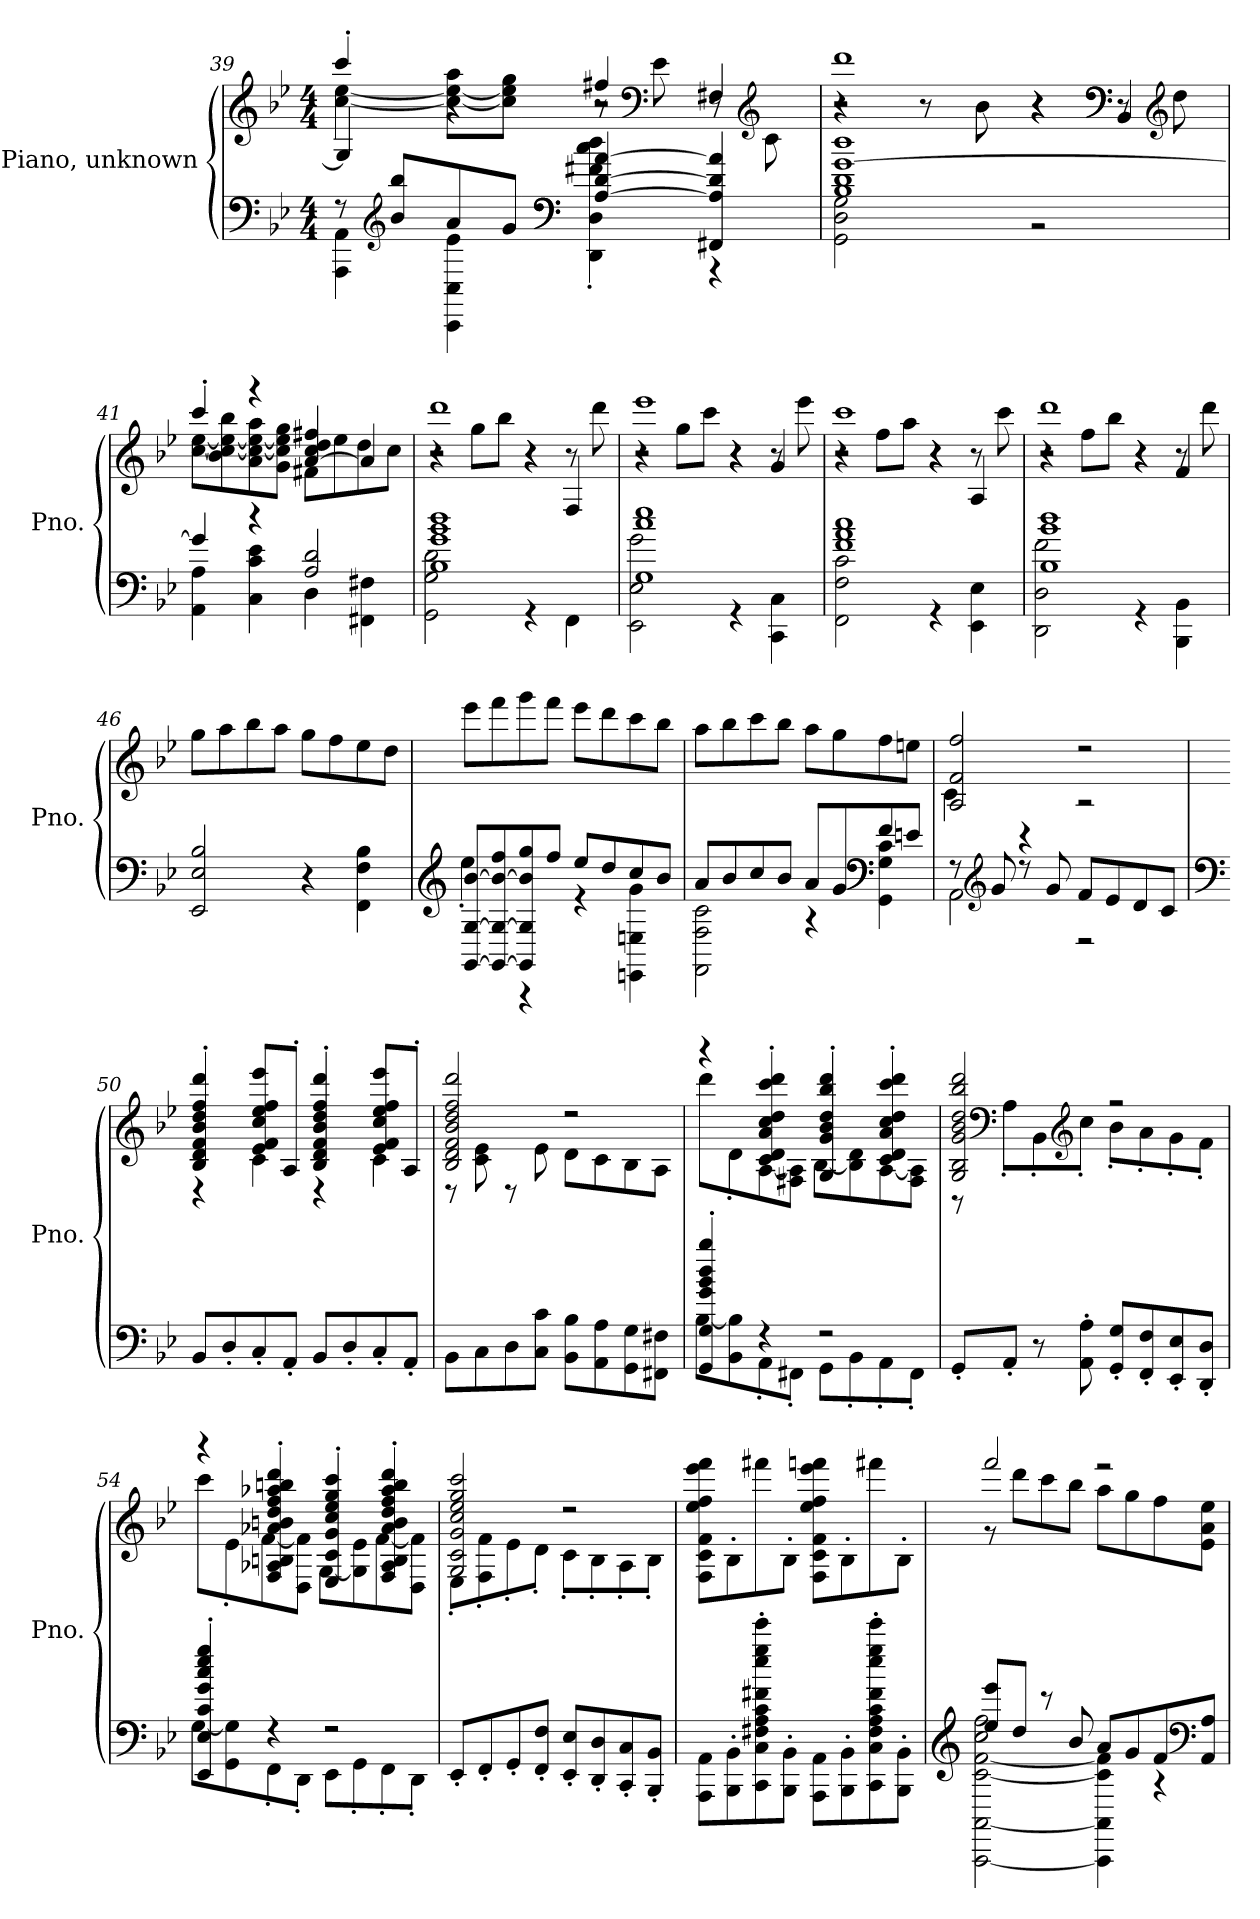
**kern	**kern
*part1	*part1
*staff2	*staff1
*I"Piano, unknown	*
*I'Pno.	*
*clefF4	*clefG2
*k[b-e-]	*k[b-e-]
*M4/4	*M4/4
=39	=39
*^	*^
*	*	*	*^
8r	4AAA\ 4AA\	4ccc'/	[4cc\ [4ee-\	4G/]
*clefG2	*	*	*	*
8b-/ 8bb-/L	.	.	.	.
8a/	4CC\ 4C\ 4e-\	4r	8cc\_ 8ee-\_ 8aa\L	4r
8g/J	.	.	8cc\] 8ee-\] 8gg\J	.
*clefF4	*	*	*	*
[4A/ [4d/ [4a/	4DD\' 4D\' 4f#X\' 4cc\' 4dd\'	4ff#X/	8r	2r
*	*	*clefF4	*	*
.	.	.	8e-\	.
4FF#X/ 4A/] 4d/] 4a/]	4r	4F#X/	8r	.
*	*	*clefG2	*	*
.	.	.	8c\	.
!!LO:LB:g=z	!!	!!
=40	=40	=40	=40	=40
1B- 1d [1g 1dd	2GG\ 2D\ 2G\	1ddd	4r	2r
.	.	.	8r	.
.	.	.	8b-\	.
.	2r	.	4r	4r
*	*	*clefF4	*	*
.	.	.	8r	4BB-/
*	*	*clefG2	*	*
.	.	.	8dd\	.
*	*	*	*v	*v
=41	=41	=41	=41
4g/]	4AA\ 4A\	4ccc'/	[8cc\ [8ee-\L
.	.	.	8b-\ 8cc\_ 8ee-\_ 8bb-\
4r	4C\ 4c\ 4e-\	4r	8a\ 8cc\_ 8ee-\_ 8aa\
.	.	.	8g\ 8cc\] 8ee-\] 8gg\J
2A/ 2d/	4D\	[4a/ 4cc/ 4dd/ 4ff#X/	8f#X\L
.	.	.	8ee-\
.	4FF#X\ 4F#X\	4a/]	8dd\
.	.	.	8cc\J
=42	=42	=42	=42
*	*	*	*^
1B- 1g 1b- 1dd	2GG\ 2G\ 2d\	1ddd	4r	2r
.	.	.	8gg\L	.
.	.	.	8bb-\J	.
.	4r	.	4r	4r
.	4FF\	.	8r	4F/
.	.	.	8ddd\	.
=43	=43	=43	=43	=43
1G 1cc 1ee-	2EE-\ 2E-\ 2g\	1eee-	4r	2r
.	.	.	8gg\L	.
.	.	.	8ccc\J	.
.	4r	.	4r	4r
.	4CC\ 4C\	.	8r	4g/
.	.	.	8eee-\	.
=44	=44	=44	=44	=44
1f 1a 1cc	2FF\ 2F\ 2c\	1ccc	4r	2r
.	.	.	8ff\L	.
.	.	.	8aa\J	.
.	4r	.	4r	4r
.	4EE-\ 4E-\	.	8r	4A/
.	.	.	8ccc\	.
!!LO:LB:g=z	!!	!!
=45	=45	=45	=45	=45
1B- 1b- 1dd	2DD\ 2D\ 2f\	1ddd	4r	2r
.	.	.	8ff\L	.
.	.	.	8bb-\J	.
.	4r	.	4r	4r
.	4BBB-\ 4BB-\	.	8r	4f/
.	.	.	8ddd\	.
*v	*v	*	*	*
*	*v	*v	*v
=46	=46
2EE-/ 2E-/ 2B-/	8gg\L
.	8aa\
.	8bb-\
.	8aa\J
4r	8gg\L
.	8ff\
4FF\ 4F\ 4B-\	8ee-\
.	8dd\J
=47	=47
*clefG2	*
*^	*
[8GG/ [8G/ [8b-/L	4ee-'\	8eee-\L
8GG/_ 8G/_ 8b-/_ 8ff/	.	8fff\
8GG/] 8G/] 8b-/] 8gg/	4r	8ggg\
8ff/J	.	8fff\J
8ee-/L	4r	8eee-\L
8dd/	.	8ddd\
8cc/	4EEn\ 4En\ 4g\	8ccc\
8b-/J	.	8bb-\J
=48	=48	=48
8a/L	2FF\ 2F\ 2c\	8aa\L
8b-/	.	8bb-\
8cc/	.	8ccc\
8b-/J	.	8bb-\J
8a/L	4r	8aa\L
8g/	.	8gg\
*clefF4	*	*
8f/	4GG\ 4G\ 4c\	8ff\
8en/J	.	8een\J
!!LO:LB:g=z
=49	=49	=49
*	*	*^
8r	2AA\	2A/ 2f/ 2ff/	4c\
*clefG2	*	*	*
8g/	.	.	.
8r	.	.	4r
8g/	.	.	.
8f/L	2r	2r	2r
8e-/	.	.	.
8d/	.	.	.
8c/J	.	.	.
*v	*v	*	*
=50	=50	=50
*clefF4	*	*
8BB-/L	4B-/' 4d/' 4f/' 4b-/' 4dd/' 4ff/' 4ddd/'	4r
8D'/	.	.
8C'/	8e-/ 8f/ 8cc/ 8ee-/ 8ff/ 8eee-/L	4c\
8AA'/J	8A'/J	.
8BB-/L	4B-/' 4d/' 4f/' 4b-/' 4dd/' 4ff/' 4ddd/'	4r
8D'/	.	.
8C'/	8e-/ 8f/ 8cc/ 8ee-/ 8ff/ 8eee-/L	4c\
8AA'/J	8A'/J	.
=51	=51	=51
8BB-\L	2B-/ 2d/ 2f/ 2b-/ 2dd/ 2ff/ 2ddd/	8r
8C\	.	8c\ 8e-\
8D\	.	8r
8C\ 8c\J	.	8e-\
8BB-\ 8B-\L	2r	8d\L
8AA\ 8A\	.	8c\
8GG\ 8G\	.	8B-\
8FF#X\ 8F#X\J	.	8A\J
!!LO:LB:g=z	!!
=52	=52	=52
*^	*	*
4GG/' 4G/' 4g/' 4b-/' 4dd/' 4bb-/'	[8B-\L	4r	8ddd\L
.	8BB-\ 8B-\]	.	8d'\
4r	8AA'\	4c/' 4d/' 4a/' 4cc/' 4dd/' 4ccc/' 4ddd/'	[8A\
.	8FF#X'\J	.	8F#X\ 8A\]J
2r	8GG\L	4G/' 4g/' 4b-/' 4dd/' 4bb-/' 4ddd/'	[8B-\L
.	8BB-'\	.	8B-\] 8d\
.	8AA'\	4c/' 4d/' 4a/' 4cc/' 4dd/' 4ccc/' 4ddd/'	[8A\
.	8FF#'\J	.	8F#\ 8A\]J
*v	*v	*	*
=53	=53	=53
8GG'/L	2G/ 2B-/ 2g/ 2b-/ 2dd/ 2bb-/ 2ddd/	8r
*	*clefF4	*
8AA'/J	.	8A'\L
8r	.	8BB-'\
*	*clefG2	*
8AA\' 8A\'	.	8cc'\J
8GG/' 8G/'L	2r	8b-'\L
8FF/' 8F/'	.	8a'\
8EE-/' 8E-/'	.	8g'\
8DD/' 8D/'J	.	8f'\J
=54	=54	=54
*^	*	*
4EE-/' 4E-/' 4c/' 4g/' 4cc/' 4ee-/' 4gg/'	[8G\L	4r	8ccc\L
.	8GG\ 8G\]	.	8e-'\
4r	8FF'\	4F/' 4A-X/' 4Bn/' 4a-X/' 4bn/' 4dd/' 4ff/' 4aa-X/' 4bbn/' 4ddd/'	[8f\
.	8DD'\J	.	8D\ 8f\]J
2r	8EE-\L	4E-/' 4c/' 4g/' 4cc/' 4ee-/' 4gg/' 4ccc/'	[8G\L
.	8GG'\	.	8G\] 8e-\
.	8FF'\	4F/' 4A-/' 4B/' 4a-/' 4b/' 4dd/' 4ff/' 4aa-/' 4bb/' 4ddd/'	[8f\
.	8DD'\J	.	8D\ 8f\]J
*v	*v	*	*
!!LO:PB:g=z	!!
=55	=55	=55
8EE-'/L	2G/ 2c/ 2g/ 2cc/ 2ee-/ 2gg/ 2ccc/	8E-'\L
8FF'/	.	8F\' 8f\'
8GG'/	.	8e-'\
8FF/' 8F/'J	.	8d'\J
8EE-/' 8E-/'L	2r	8c'\L
8DD/' 8D/'	.	8B-'\
8CC/' 8C/'	.	8A'\
8BBB-/' 8BB-/'J	.	8B-'\J
*	*v	*v
=56	=56
8AAA\ 8AA\L	8F\ 8c\ 8f\ 8ee-\ 8ff\ 8eee-\ 8fff\L
8BBB-\' 8BB-\'	8B-'\
8CC\' 8C\' 8F#X\' 8A\' 8c\' 8f#X\' 8ee-\' 8gg\' 8eee-\'	8fff#X\
8BBB-\' 8BB-\'J	8B-'\J
8AAA\ 8AA\L	8F\ 8c\ 8f\ 8ee-\ 8ff\ 8eee-\ 8fffn\L
8BBB-\' 8BB-\'	8B-'\
8CC\' 8C\' 8F#\' 8A\' 8c\' 8f#\' 8ee-\' 8gg\' 8eee-\'	8fff#X\
8BBB-\' 8BB-\'J	8B-'\J
=57	=57
*clefG2	*
*^	*^
8ee-/ 8eee-/L	[2AAA\ [2AA\ [2c\ [2f\ 2cc\ 2ff\	2fff/	8r
8dd/J	.	.	8ddd\L
8r	.	.	8ccc\
8b-/	.	.	8bb-\J
8a/L	4AAA\] 4AA\] 4c\] 4f\]	2r	8aa\L
8g/	.	.	8gg\
8f/	4r	.	8ff\
*clefF4	*	*	*
8AA/ 8A/J	.	.	8e-\ 8a\ 8ee-\J
*v	*v	*	*
*	*v	*v
=	=
*-	*-
